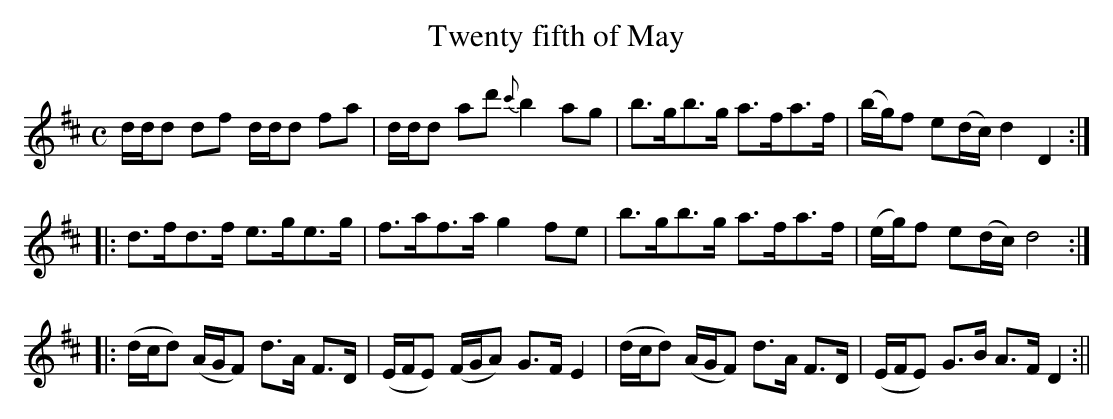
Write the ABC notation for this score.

X:1
T:Twenty fifth of May
M:C
L:1/8
K:D
d/d/d df d/d/d fa | d/d/d ad' {c'}b2 ag | b>gb>g a>fa>f | (b/g/)f e(d/c/) d2 D2 :|
|: d>fd>f e>ge>g | f>af>a g2 fe | b>gb>g a>fa>f | (e/g/)f e(d/c/) d4 :|
|: (d/c/d) (A/G/F) d>A F>D | (E/F/E) (F/G/A) G>F E2 | (d/c/d) (A/G/F) d>A F>D | (E/F/E) G>B A>F D2 :||
